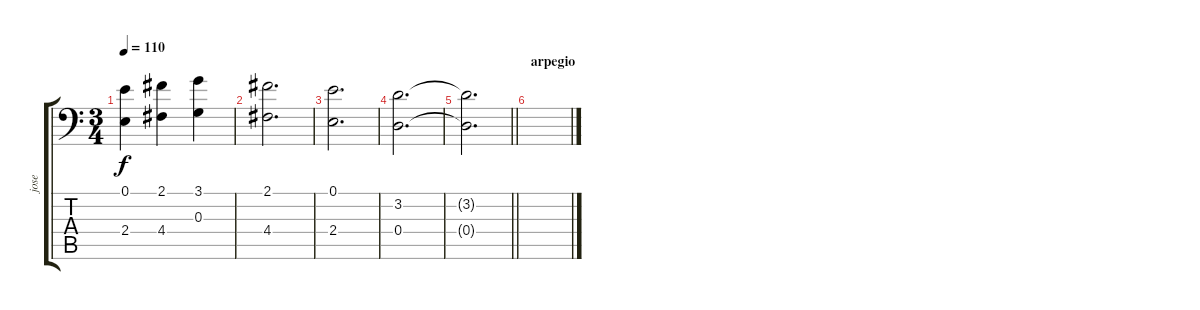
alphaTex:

\track ("jose" "jose") {instrument brightacousticpiano}
\staff {score tabs}
\tuning (E4 B3 G3 D3 A2 E1) {hide}
\ts (3 4)
\tempo 110
\clef f4
\ks c
(0.1 2.4).4{dy f} (2.1 4.4).4 (3.1 0.3).4 |
(2.1 4.4).2{d} |
(0.1 2.4).2{d} |
(3.2 0.4).2{d} |
\barLineRight lightlight
(3.2{t} 0.4{t}).2{d} |
\section ("" "arpegio")
